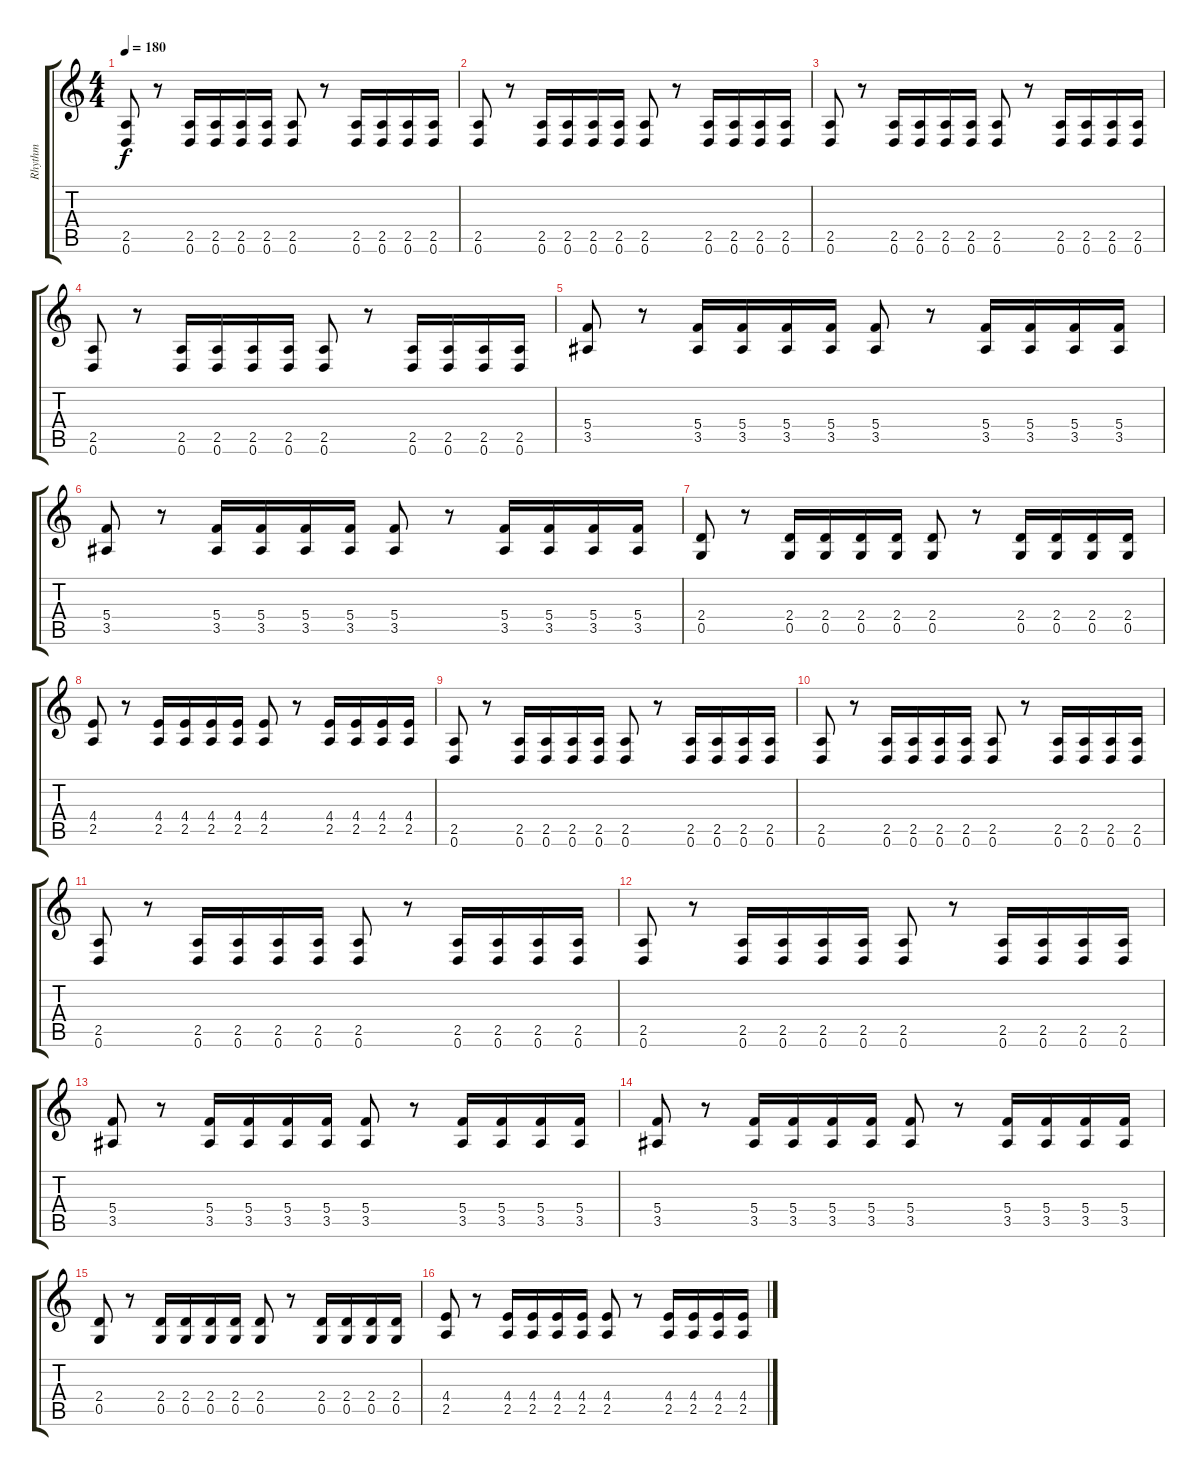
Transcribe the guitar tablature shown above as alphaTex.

\track ("Rhythm" "Rhythm") {instrument distortionguitar}
\staff {score tabs}
\tuning (D4 A3 F3 C3 G2 D2) {hide}
\ts (4 4)
\tempo 180
\clef g2
\ks c
(2.5 0.6).8{dy f} r.8 (2.5 0.6).16 (2.5 0.6).16 (2.5 0.6).16 (2.5 0.6).16 (2.5 0.6).8 r.8 (2.5 0.6).16 (2.5 0.6).16 (2.5 0.6).16 (2.5 0.6).16 |
(2.5 0.6).8 r.8 (2.5 0.6).16 (2.5 0.6).16 (2.5 0.6).16 (2.5 0.6).16 (2.5 0.6).8 r.8 (2.5 0.6).16 (2.5 0.6).16 (2.5 0.6).16 (2.5 0.6).16 |
(2.5 0.6).8 r.8 (2.5 0.6).16 (2.5 0.6).16 (2.5 0.6).16 (2.5 0.6).16 (2.5 0.6).8 r.8 (2.5 0.6).16 (2.5 0.6).16 (2.5 0.6).16 (2.5 0.6).16 |
(2.5 0.6).8 r.8 (2.5 0.6).16 (2.5 0.6).16 (2.5 0.6).16 (2.5 0.6).16 (2.5 0.6).8 r.8 (2.5 0.6).16 (2.5 0.6).16 (2.5 0.6).16 (2.5 0.6).16 |
(5.4 3.5).8 r.8 (5.4 3.5).16 (5.4 3.5).16 (5.4 3.5).16 (5.4 3.5).16 (5.4 3.5).8 r.8 (5.4 3.5).16 (5.4 3.5).16 (5.4 3.5).16 (5.4 3.5).16 |
(5.4 3.5).8 r.8 (5.4 3.5).16 (5.4 3.5).16 (5.4 3.5).16 (5.4 3.5).16 (5.4 3.5).8 r.8 (5.4 3.5).16 (5.4 3.5).16 (5.4 3.5).16 (5.4 3.5).16 |
(2.4 0.5).8 r.8 (2.4 0.5).16 (2.4 0.5).16 (2.4 0.5).16 (2.4 0.5).16 (2.4 0.5).8 r.8 (2.4 0.5).16 (2.4 0.5).16 (2.4 0.5).16 (2.4 0.5).16 |
(4.4 2.5).8 r.8 (4.4 2.5).16 (4.4 2.5).16 (4.4 2.5).16 (4.4 2.5).16 (4.4 2.5).8 r.8 (4.4 2.5).16 (4.4 2.5).16 (4.4 2.5).16 (4.4 2.5).16 |
(2.5 0.6).8 r.8 (2.5 0.6).16 (2.5 0.6).16 (2.5 0.6).16 (2.5 0.6).16 (2.5 0.6).8 r.8 (2.5 0.6).16 (2.5 0.6).16 (2.5 0.6).16 (2.5 0.6).16 |
(2.5 0.6).8 r.8 (2.5 0.6).16 (2.5 0.6).16 (2.5 0.6).16 (2.5 0.6).16 (2.5 0.6).8 r.8 (2.5 0.6).16 (2.5 0.6).16 (2.5 0.6).16 (2.5 0.6).16 |
(2.5 0.6).8 r.8 (2.5 0.6).16 (2.5 0.6).16 (2.5 0.6).16 (2.5 0.6).16 (2.5 0.6).8 r.8 (2.5 0.6).16 (2.5 0.6).16 (2.5 0.6).16 (2.5 0.6).16 |
(2.5 0.6).8 r.8 (2.5 0.6).16 (2.5 0.6).16 (2.5 0.6).16 (2.5 0.6).16 (2.5 0.6).8 r.8 (2.5 0.6).16 (2.5 0.6).16 (2.5 0.6).16 (2.5 0.6).16 |
(5.4 3.5).8 r.8 (5.4 3.5).16 (5.4 3.5).16 (5.4 3.5).16 (5.4 3.5).16 (5.4 3.5).8 r.8 (5.4 3.5).16 (5.4 3.5).16 (5.4 3.5).16 (5.4 3.5).16 |
(5.4 3.5).8 r.8 (5.4 3.5).16 (5.4 3.5).16 (5.4 3.5).16 (5.4 3.5).16 (5.4 3.5).8 r.8 (5.4 3.5).16 (5.4 3.5).16 (5.4 3.5).16 (5.4 3.5).16 |
(2.4 0.5).8 r.8 (2.4 0.5).16 (2.4 0.5).16 (2.4 0.5).16 (2.4 0.5).16 (2.4 0.5).8 r.8 (2.4 0.5).16 (2.4 0.5).16 (2.4 0.5).16 (2.4 0.5).16 |
(4.4 2.5).8 r.8 (4.4 2.5).16 (4.4 2.5).16 (4.4 2.5).16 (4.4 2.5).16 (4.4 2.5).8 r.8 (4.4 2.5).16 (4.4 2.5).16 (4.4 2.5).16 (4.4 2.5).16
